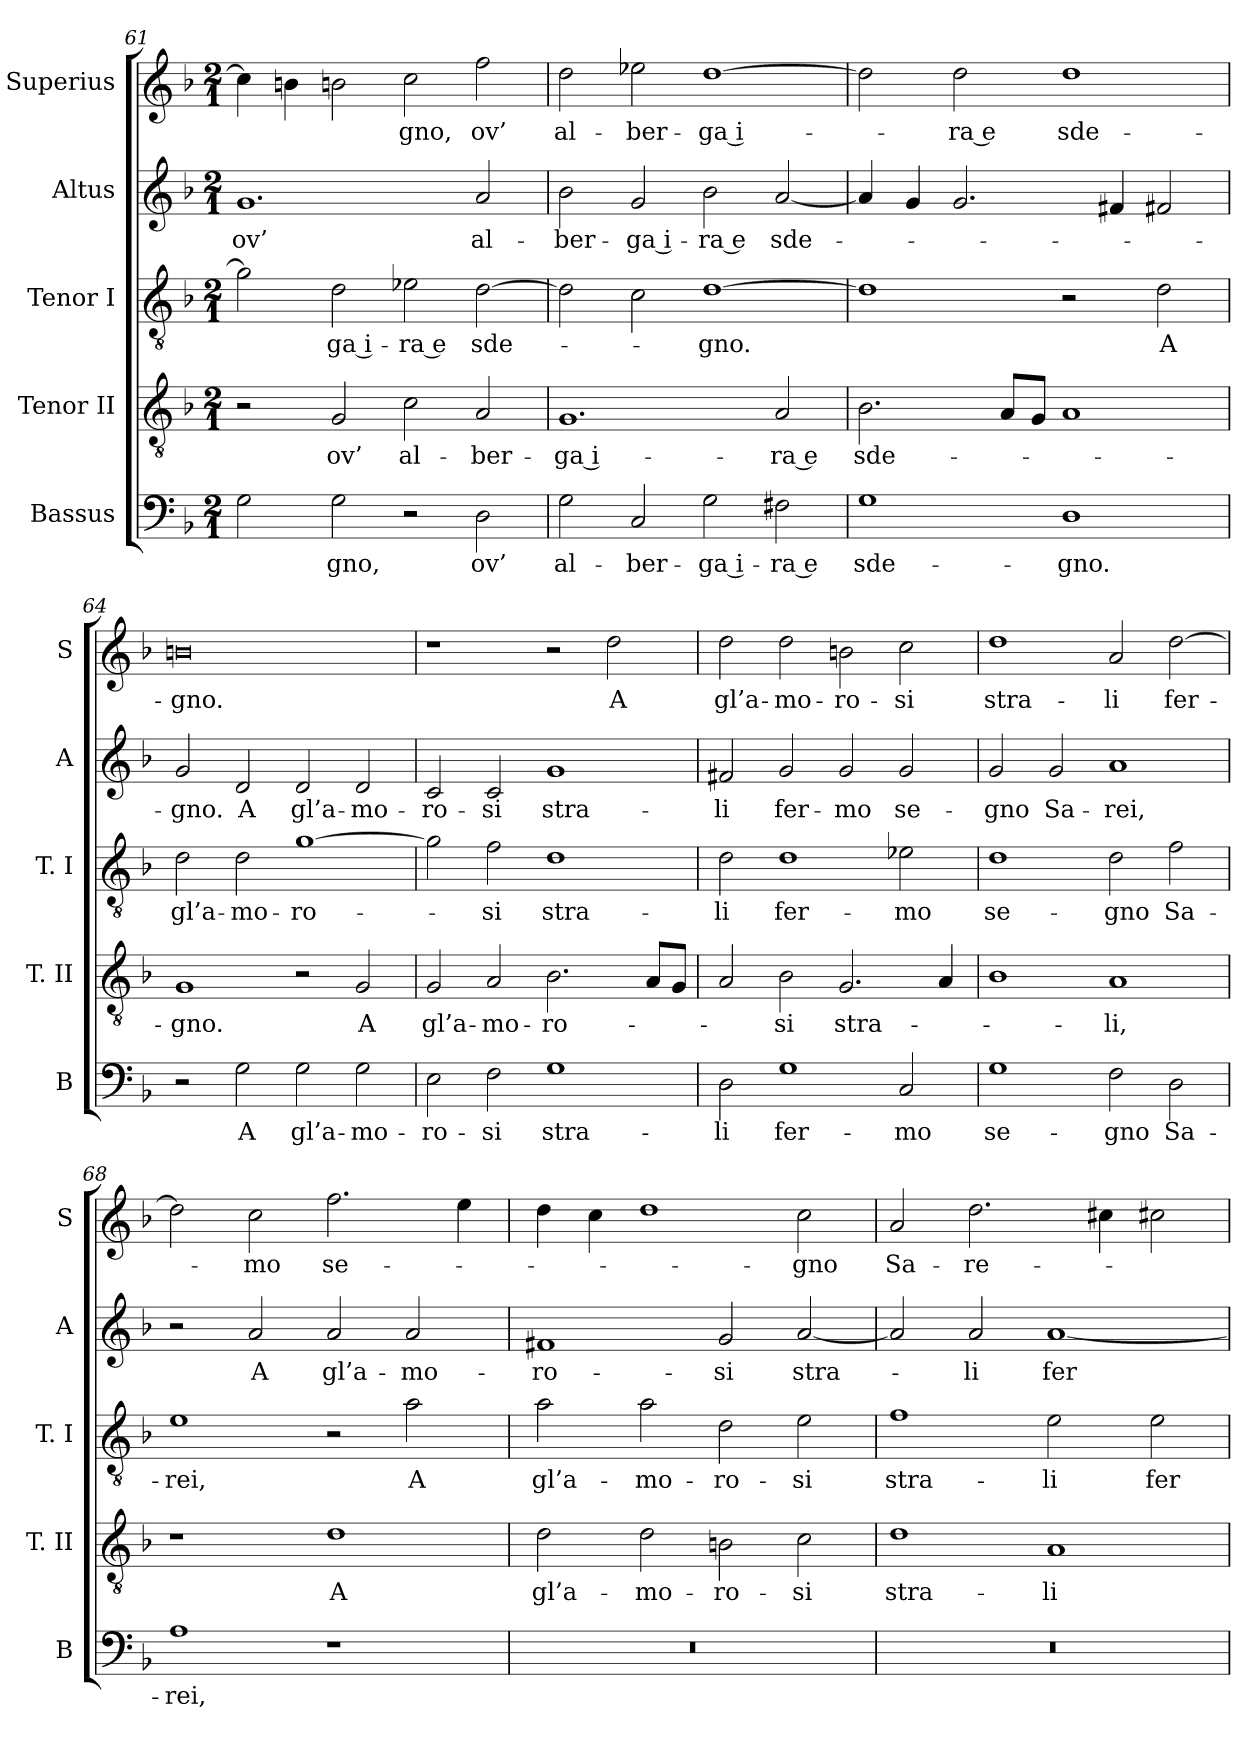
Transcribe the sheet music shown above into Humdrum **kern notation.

**kern	**text	**kern	**text	**kern	**text	**kern	**text	**kern	**text
*part5	*part5	*part4	*part4	*part3	*part3	*part2	*part2	*part1	*part1
*staff5	*staff5	*staff4	*staff4	*staff3	*staff3	*staff2	*staff2	*staff1	*staff1
*I"Bassus	*	*I"Tenor II	*	*I"Tenor I	*	*I"Altus	*	*I"Superius	*
*I'B	*	*I'T. II	*	*I'T. I	*	*I'A	*	*I'S	*
*clefF4	*	*clefGv2	*	*clefGv2	*	*clefG2	*	*clefG2	*
*k[b-]	*	*k[b-]	*	*k[b-]	*	*k[b-]	*	*k[b-]	*
*F:	*	*F:	*	*F:	*	*F:	*	*F:	*
*M2/1	*	*M2/1	*	*M2/1	*	*M2/1	*	*M2/1	*
=61	=61	=61	=61	=61	=61	=61	=61	=61	=61
2G	.	2r	.	2g]	.	1.g	ov’	4cc]	.
.	.	.	.	.	.	.	.	4bn	.
2G	-gno,	2G	ov’	2d	-ga i-	.	.	2bn	.
2r	.	2c	al-	2e-X	-ra e	.	.	2cc	-gno,
2D	ov’	2A	-ber-	[2d	sde-	2a	al-	2ff	ov’
=62	=62	=62	=62	=62	=62	=62	=62	=62	=62
2G	al-	1.G	-ga i-	2d]	.	2b-	-ber-	2dd	al-
2C	-ber-	.	.	2c	.	2g	-ga i-	2ee-X	-ber-
2G	-ga i-	.	.	[1d	-gno.	2b-	-ra e	[1dd	-ga i-
2F#X	-ra e	2A	-ra e	.	.	[2a	sde-	.	.
=63	=63	=63	=63	=63	=63	=63	=63	=63	=63
1G	sde-	2.B-	sde-	1d]	.	4a]	.	2dd]	.
.	.	.	.	.	.	4g	.	.	.
.	.	.	.	.	.	2.g	.	2dd	-ra e
.	.	8AL	.	.	.	.	.	.	.
.	.	8GJ	.	.	.	.	.	.	.
1D	-gno.	1A	.	2r	.	.	.	1dd	sde-
.	.	.	.	.	.	4f#X	.	.	.
.	.	.	.	2d	A	2f#X	.	.	.
=64	=64	=64	=64	=64	=64	=64	=64	=64	=64
2r	.	1G	-gno.	2d	gl’a-	2g	-gno.	0bn	-gno.
2G	A	.	.	2d	-mo-	2d	A	.	.
2G	gl’a-	2r	.	[1g	-ro-	2d	gl’a-	.	.
2G	-mo-	2G	A	.	.	2d	-mo-	.	.
=65	=65	=65	=65	=65	=65	=65	=65	=65	=65
2E	-ro-	2G	gl’a-	2g]	.	2c	-ro-	1r	.
2F	-si	2A	-mo-	2f	-si	2c	-si	.	.
1G	stra-	2.B-	-ro-	1d	stra-	1g	stra-	2r	.
.	.	.	.	.	.	.	.	2dd	A
.	.	8AL	.	.	.	.	.	.	.
.	.	8GJ	.	.	.	.	.	.	.
=66	=66	=66	=66	=66	=66	=66	=66	=66	=66
2D	-li	2A	.	2d	-li	2f#X	-li	2dd	gl’a-
1G	fer-	2B-	-si	1d	fer-	2g	fer-	2dd	-mo-
.	.	2.G	stra-	.	.	2g	-mo	2bn	-ro-
2C	-mo	.	.	2e-X	-mo	2g	se-	2cc	-si
.	.	4A	.	.	.	.	.	.	.
=67	=67	=67	=67	=67	=67	=67	=67	=67	=67
1G	se-	1B-	.	1d	se-	2g	-gno	1dd	stra-
.	.	.	.	.	.	2g	Sa-	.	.
2F	-gno	1A	-li,	2d	-gno	1a	-rei,	2a	-li
2D	Sa-	.	.	2f	Sa-	.	.	[2dd	fer-
=68	=68	=68	=68	=68	=68	=68	=68	=68	=68
1A	-rei,	1r	.	1e	-rei,	2r	.	2dd]	.
.	.	.	.	.	.	2a	A	2cc	-mo
1r	.	1d	A	2r	.	2a	gl’a-	2.ff	se-
.	.	.	.	2a	A	2a	-mo-	.	.
.	.	.	.	.	.	.	.	4ee	.
=69	=69	=69	=69	=69	=69	=69	=69	=69	=69
0r	.	2d	gl’a-	2a	gl’a-	1f#X	-ro-	4dd	.
.	.	.	.	.	.	.	.	4cc	.
.	.	2d	-mo-	2a	-mo-	.	.	1dd	.
.	.	2Bn	-ro-	2d	-ro-	2g	-si	.	.
.	.	2c	-si	2e	-si	[2a	stra-	2cc	-gno
=70	=70	=70	=70	=70	=70	=70	=70	=70	=70
0r	.	1d	stra-	1f	stra-	2a]	.	2a	Sa-
.	.	.	.	.	.	2a	-li	2.dd	-re-
.	.	1A	-li	2e	-li	[1a	fer-	.	.
.	.	.	.	.	.	.	.	4cc#X	.
.	.	.	.	2e	fer-	.	.	2cc#X	.
=	=	=	=	=	=	=	=	=	=
*-	*-	*-	*-	*-	*-	*-	*-	*-	*-
